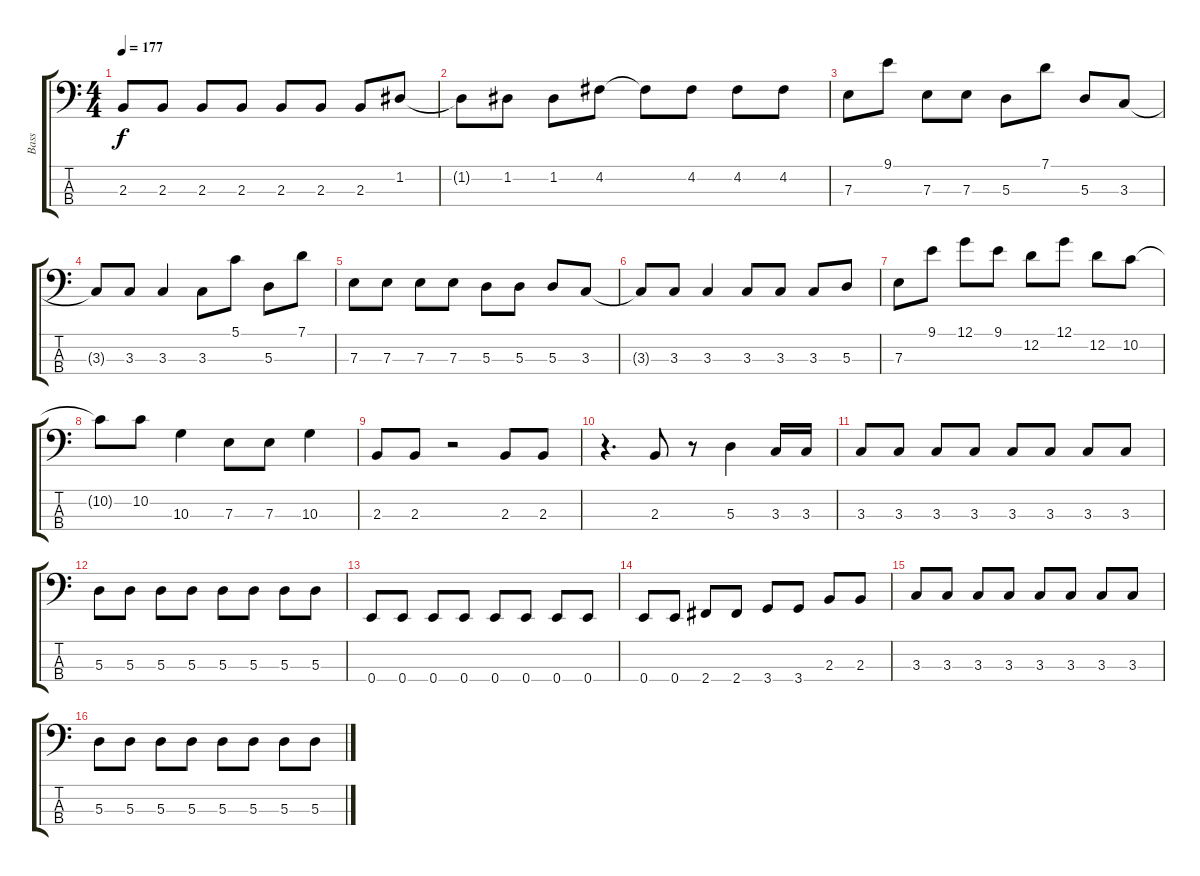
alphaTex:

\track ("Bass" "Bass") {instrument electricbassfinger}
\staff {score tabs}
\tuning (G2 D2 A1 E1) {hide}
\ts (4 4)
\tempo 177
\clef f4
\ks c
2.3.8{dy f} 2.3.8 2.3.8 2.3.8 2.3.8 2.3.8 2.3.8 1.2.8 |
1.2{t}.8 1.2.8 1.2.8 4.2.8 4.2{t}.8 4.2.8 4.2.8 4.2.8 |
7.3.8 9.1.8 7.3.8 7.3.8 5.3.8 7.1.8 5.3.8 3.3.8 |
3.3{t}.8 3.3.8 3.3.4 3.3.8 5.1.8 5.3.8 7.1.8 |
7.3.8 7.3.8 7.3.8 7.3.8 5.3.8 5.3.8 5.3.8 3.3.8 |
3.3{t}.8 3.3.8 3.3.4 3.3.8 3.3.8 3.3.8 5.3.8 |
7.3.8 9.1.8 12.1.8 9.1.8 12.2.8 12.1.8 12.2.8 10.2.8 |
10.2{t}.8 10.2.8 10.3.4 7.3.8 7.3.8 10.3.4 |
2.3.8 2.3.8 r.2 2.3.8 2.3.8 |
r.4{d} 2.3.8 r.8 5.3.4 3.3.16 3.3.16 |
3.3.8 3.3.8 3.3.8 3.3.8 3.3.8 3.3.8 3.3.8 3.3.8 |
5.3.8 5.3.8 5.3.8 5.3.8 5.3.8 5.3.8 5.3.8 5.3.8 |
0.4.8 0.4.8 0.4.8 0.4.8 0.4.8 0.4.8 0.4.8 0.4.8 |
0.4.8 0.4.8 2.4.8 2.4.8 3.4.8 3.4.8 2.3.8 2.3.8 |
3.3.8 3.3.8 3.3.8 3.3.8 3.3.8 3.3.8 3.3.8 3.3.8 |
5.3.8 5.3.8 5.3.8 5.3.8 5.3.8 5.3.8 5.3.8 5.3.8
